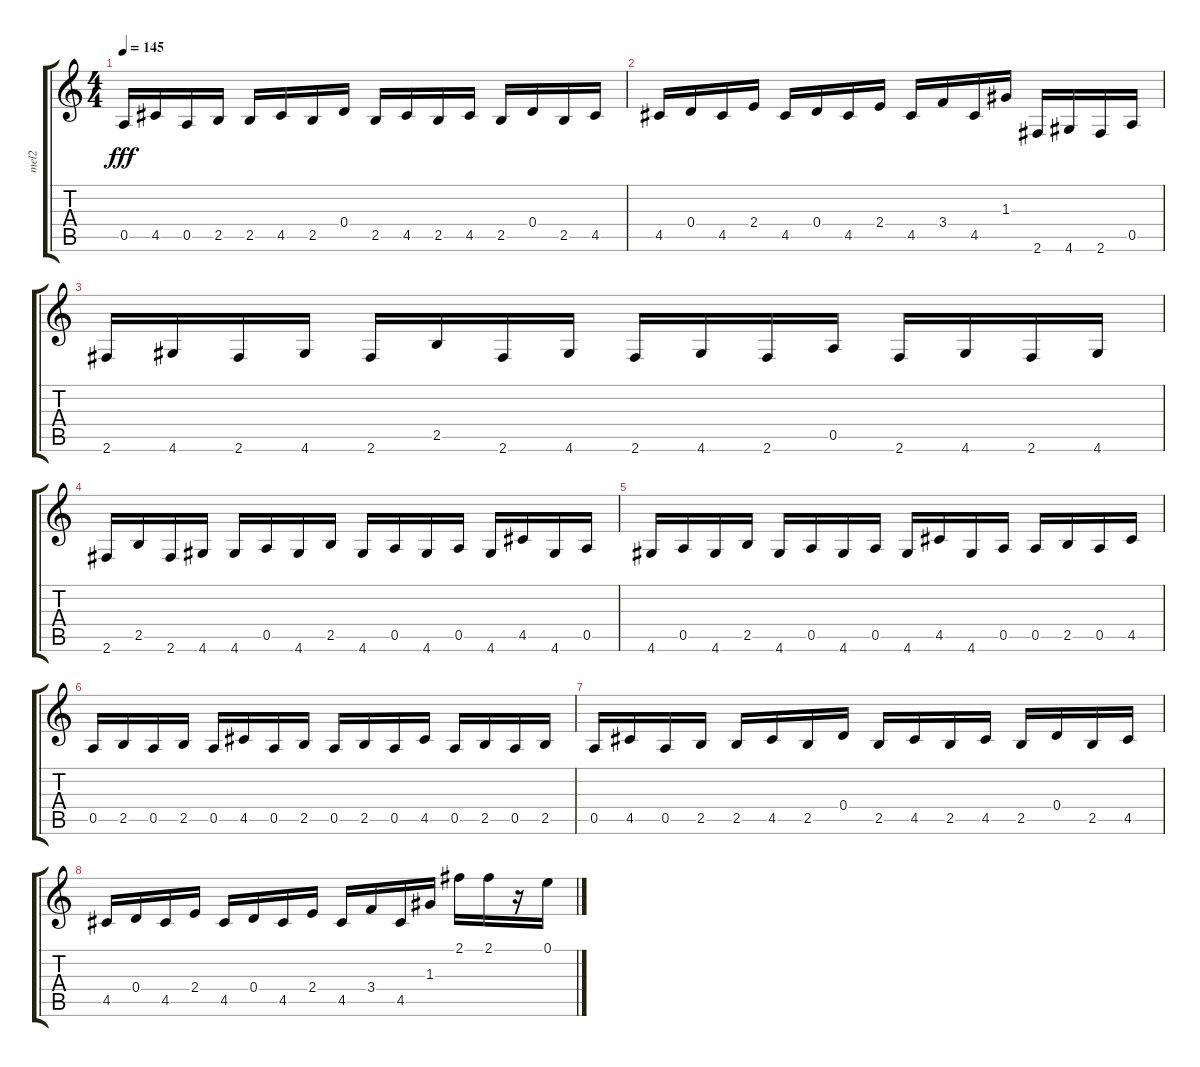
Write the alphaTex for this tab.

\track ("mel2" "mel2") {instrument overdrivenguitar}
\staff {score tabs}
\tuning (E4 B3 G3 D3 A2 E2) {hide}
\ts (4 4)
\tempo 145
\clef g2
\ks c
0.5.16{dy fff} 4.5.16 0.5.16 2.5.16 2.5.16 4.5.16 2.5.16 0.4.16 2.5.16 4.5.16 2.5.16 4.5.16 2.5.16 0.4.16 2.5.16 4.5.16 |
4.5.16 0.4.16 4.5.16 2.4.16 4.5.16 0.4.16 4.5.16 2.4.16 4.5.16 3.4.16 4.5.16 1.3.16 2.6.16 4.6.16 2.6.16 0.5.16 |
2.6.16 4.6.16 2.6.16 4.6.16 2.6.16 2.5.16 2.6.16 4.6.16 2.6.16 4.6.16 2.6.16 0.5.16 2.6.16 4.6.16 2.6.16 4.6.16 |
2.6.16 2.5.16 2.6.16 4.6.16 4.6.16 0.5.16 4.6.16 2.5.16 4.6.16 0.5.16 4.6.16 0.5.16 4.6.16 4.5.16 4.6.16 0.5.16 |
4.6.16 0.5.16 4.6.16 2.5.16 4.6.16 0.5.16 4.6.16 0.5.16 4.6.16 4.5.16 4.6.16 0.5.16 0.5.16 2.5.16 0.5.16 4.5.16 |
0.5.16 2.5.16 0.5.16 2.5.16 0.5.16 4.5.16 0.5.16 2.5.16 0.5.16 2.5.16 0.5.16 4.5.16 0.5.16 2.5.16 0.5.16 2.5.16 |
0.5.16 4.5.16 0.5.16 2.5.16 2.5.16 4.5.16 2.5.16 0.4.16 2.5.16 4.5.16 2.5.16 4.5.16 2.5.16 0.4.16 2.5.16 4.5.16 |
4.5.16 0.4.16 4.5.16 2.4.16 4.5.16 0.4.16 4.5.16 2.4.16 4.5.16 3.4.16 4.5.16 1.3.16 2.1.16 2.1.16 r.16 0.1.16
